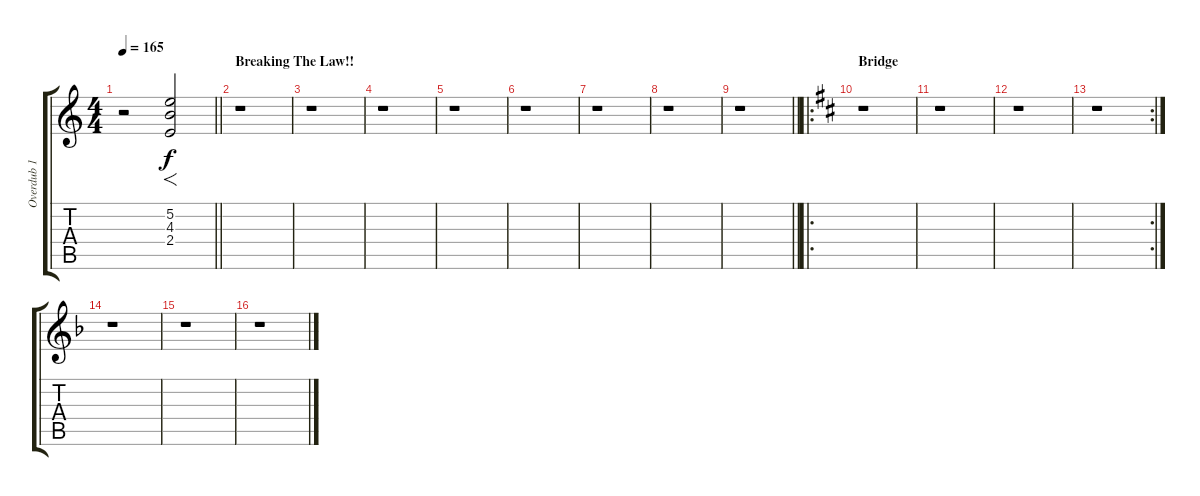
\track ("Overdub 1" "Overdub 1") {instrument overdrivenguitar}
\staff {score tabs}
\tuning (E4 B3 G3 D3 A2 E2) {hide}
\ts (4 4)
\tempo 165
\clef g2
\barLineRight lightlight
\ks aminor
r.2{dy f} (5.2 4.3 2.4).2{f balance 0} |
\section ("" "Breaking The Law!!")
r.1 |
r.1 |
r.1 |
r.1 |
r.1 |
r.1 |
r.1 |
\barLineRight lightlight
r.1 |
\ro
\section ("" "Bridge")
\ks bminor
r.1 |
r.1 |
r.1 |
\rc 2
r.1 |
\ks dminor
r.1 |
r.1 |
r.1
